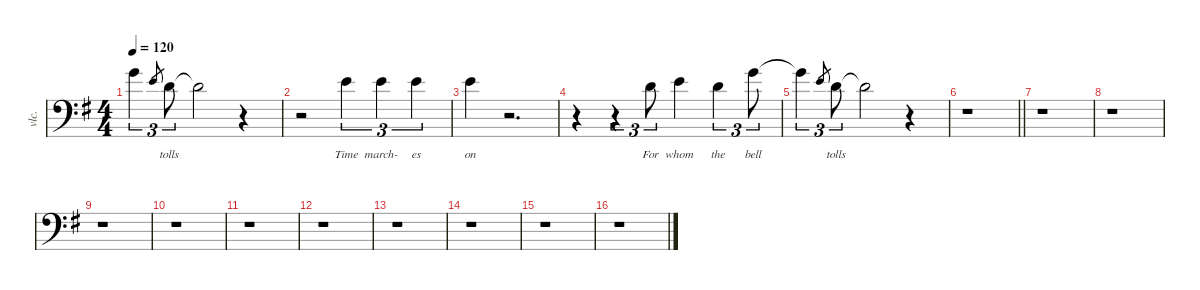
\defaultSystemsLayout 4
\hideDynamics
\bracketExtendMode nobrackets
\otherSystemsTrackNameOrientation horizontal
\track ("Voz" "vlc.") {defaultSystemsLayout 16 instrument cello}
\staff {score}
\tuning (E4 B3 G3 D3 A2 E2)
\ts (4 4)
\tempo 120
\clef f4
\ks g
3.1{t acc forcenatural}.4{tu (3 2) dy f beam Down} 5.2{acc forcenatural}.8{gr dy mf beam Up} 3.2{acc forcenatural}.8{tu (3 2) lyrics (0 "tolls") lyrics (1 "") lyrics (2 "") lyrics (3 "") lyrics (4 "") dy f beam Down} 3.2{t acc forcenatural}.2{beam Down} r.4{beam Down} |
r.2{beam Down} 0.1{acc forcenatural}.4{tu (3 2) lyrics (0 "Time") lyrics (1 "") lyrics (2 "") lyrics (3 "") lyrics (4 "") beam Down} 0.1{acc forcenatural}.4{tu (3 2) lyrics (0 "march-") lyrics (1 "") lyrics (2 "") lyrics (3 "") lyrics (4 "") beam Down} 0.1{acc forcenatural}.4{tu (3 2) lyrics (0 "es") lyrics (1 "") lyrics (2 "") lyrics (3 "") lyrics (4 "") beam Down} |
0.1{acc forcenatural}.4{lyrics (0 "on") lyrics (1 "") lyrics (2 "") lyrics (3 "") lyrics (4 "") beam Down} r.2{d beam Down} |
r.4{beam Down} r.4{tu (3 2) beam Down} 3.2{acc forcenatural}.8{tu (3 2) lyrics (0 "For") lyrics (1 "") lyrics (2 "") lyrics (3 "") lyrics (4 "") beam Down} 0.1{acc forcenatural}.4{lyrics (0 "whom") lyrics (1 "") lyrics (2 "") lyrics (3 "") lyrics (4 "") beam Down} 3.2{acc forcenatural}.4{tu (3 2) lyrics (0 "the") lyrics (1 "") lyrics (2 "") lyrics (3 "") lyrics (4 "") beam Down} 3.1{acc forcenatural}.8{tu (3 2) lyrics (0 "bell") lyrics (1 "") lyrics (2 "") lyrics (3 "") lyrics (4 "") beam Down} |
3.1{t acc forcenatural}.4{tu (3 2) beam Down} 5.2{acc forcenatural}.8{gr dy mf beam Up} 3.2{acc forcenatural}.8{tu (3 2) lyrics (0 "tolls") lyrics (1 "") lyrics (2 "") lyrics (3 "") lyrics (4 "") dy f beam Down} 3.2{t acc forcenatural}.2{beam Down} r.4{beam Down} |
\barLineRight lightlight
r.1{beam Down} |
r.1{beam Down} |
r.1{beam Down} |
r.1{beam Down} |
r.1{beam Down} |
r.1{beam Down} |
r.1{beam Down} |
r.1{beam Down} |
r.1{beam Down} |
r.1{beam Down} |
r.1{beam Down}
